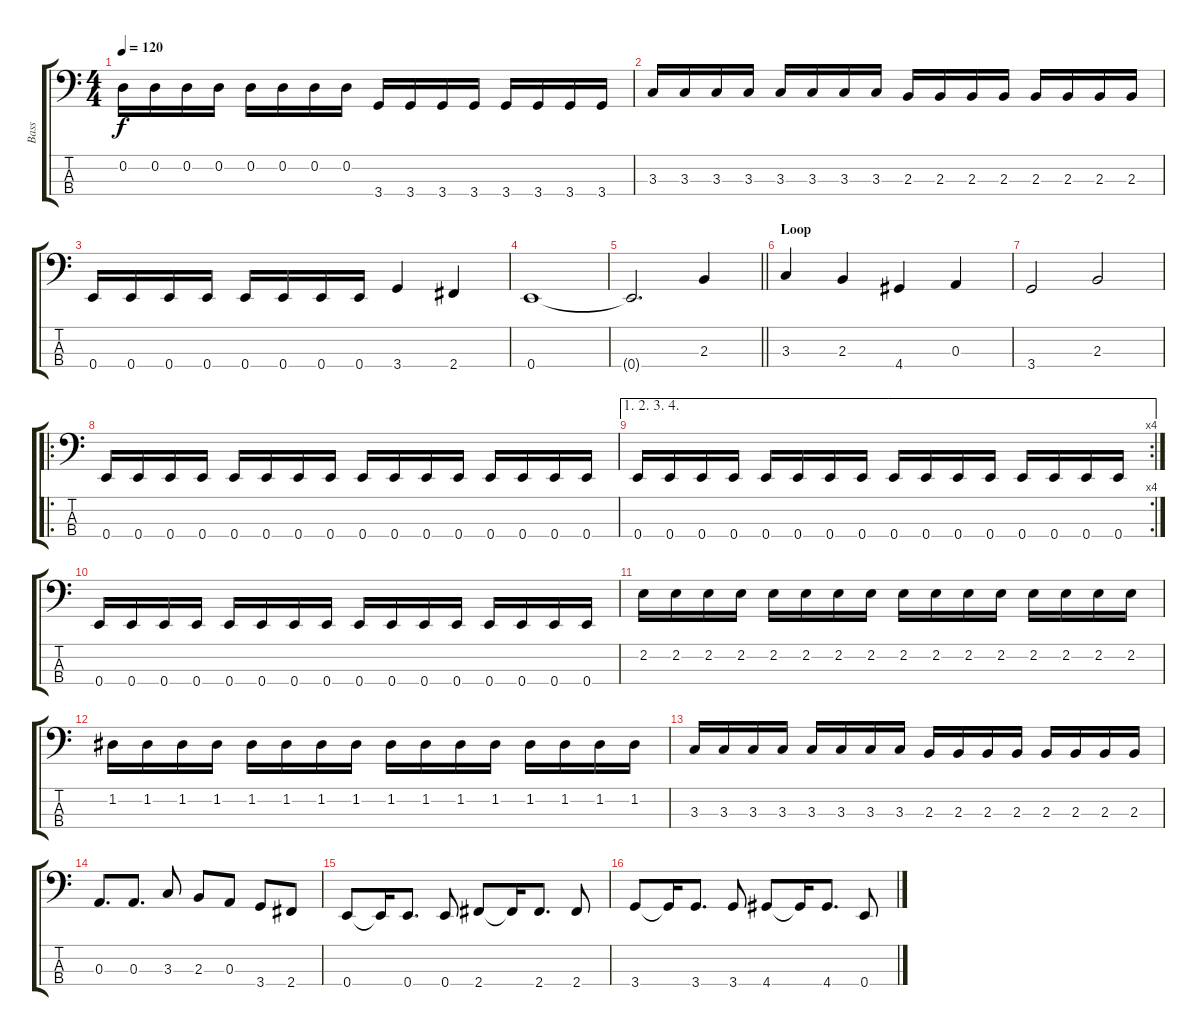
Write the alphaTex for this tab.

\track ("Bass" "Bass") {instrument electricbasspick}
\staff {score tabs}
\tuning (G2 D2 A1 E1) {hide}
\ts (4 4)
\tempo 120
\clef f4
\ks c
0.2.16{dy f} 0.2.16 0.2.16 0.2.16 0.2.16 0.2.16 0.2.16 0.2.16 3.4.16 3.4.16 3.4.16 3.4.16 3.4.16 3.4.16 3.4.16 3.4.16 |
3.3.16 3.3.16 3.3.16 3.3.16 3.3.16 3.3.16 3.3.16 3.3.16 2.3.16 2.3.16 2.3.16 2.3.16 2.3.16 2.3.16 2.3.16 2.3.16 |
0.4.16 0.4.16 0.4.16 0.4.16 0.4.16 0.4.16 0.4.16 0.4.16 3.4.4 2.4.4 |
0.4.1 |
\barLineRight lightlight
0.4{t}.2{d} 2.3.4 |
\section ("" "Loop")
3.3.4 2.3.4 4.4.4 0.3.4 |
3.4.2 2.3.2 |
\ro
0.4.16 0.4.16 0.4.16 0.4.16 0.4.16 0.4.16 0.4.16 0.4.16 0.4.16 0.4.16 0.4.16 0.4.16 0.4.16 0.4.16 0.4.16 0.4.16 |
\ae (1 2 3 4)
\rc 4
0.4.16 0.4.16 0.4.16 0.4.16 0.4.16 0.4.16 0.4.16 0.4.16 0.4.16 0.4.16 0.4.16 0.4.16 0.4.16 0.4.16 0.4.16 0.4.16 |
0.4.16 0.4.16 0.4.16 0.4.16 0.4.16 0.4.16 0.4.16 0.4.16 0.4.16 0.4.16 0.4.16 0.4.16 0.4.16 0.4.16 0.4.16 0.4.16 |
2.2.16 2.2.16 2.2.16 2.2.16 2.2.16 2.2.16 2.2.16 2.2.16 2.2.16 2.2.16 2.2.16 2.2.16 2.2.16 2.2.16 2.2.16 2.2.16 |
1.2.16 1.2.16 1.2.16 1.2.16 1.2.16 1.2.16 1.2.16 1.2.16 1.2.16 1.2.16 1.2.16 1.2.16 1.2.16 1.2.16 1.2.16 1.2.16 |
3.3.16 3.3.16 3.3.16 3.3.16 3.3.16 3.3.16 3.3.16 3.3.16 2.3.16 2.3.16 2.3.16 2.3.16 2.3.16 2.3.16 2.3.16 2.3.16 |
0.3.8{d} 0.3.8{d} 3.3.8 2.3.8 0.3.8 3.4.8 2.4.8 |
0.4.8 0.4{t}.16 0.4.8{d} 0.4.8 2.4.8 2.4{t}.16 2.4.8{d} 2.4.8 |
3.4.8 3.4{t}.16 3.4.8{d} 3.4.8 4.4.8 4.4{t}.16 4.4.8{d} 0.4.8
